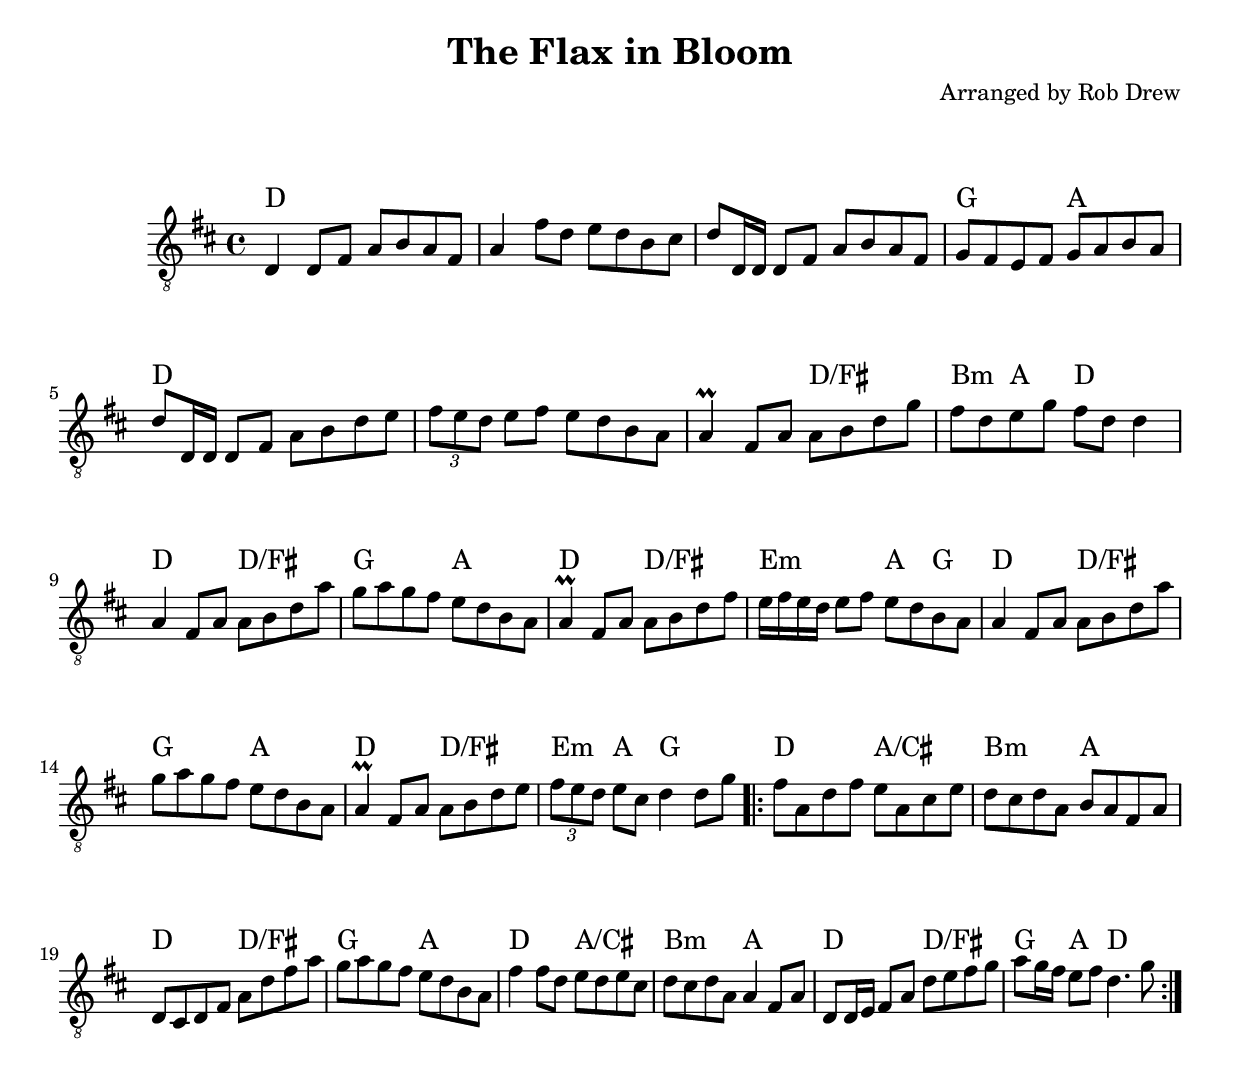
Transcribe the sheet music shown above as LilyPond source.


\version "2.18.2"
\header {
  title = "The Flax in Bloom"
  composer = "Arranged by Rob Drew"
}


\paper {

  markup-system-spacing #'basic-distance = #20
  system-system-spacing #'basic-distance = #18
}

melody = \relative c {
  \clef "treble_8"
  \key d \major
  \time 4/4


  d4 d8 fis  a b a fis |                   % 1
  a4 fis'8 d e d b cis |                   % 2
  d d,16 d d8 fis a b a fis |              % 3
  g fis e fis g a b a |                    % 4
  \break
  d d,16 d d8 fis a b d e |                % 5
  \tuplet 3/2 { fis e d } e fis e d b a  | % 6
  a4\prall fis8 a a b d g |                      % 7
  fis d e g fis d d4 |                     % 8
  \break
  a4 fis8 a a b d a'|                      % 9
  g a g fis e d b a|                       % 10
  a4\prall fis8 a a b d fis|                     % 11
  e16 fis e d e8 fis e d b a|              % 12
  a4 fis8 a a b d a'|                      % 13
  g a g fis e d b a|                       % 14
  a4\prall fis8 a a b d e|                       % 15
  \tuplet 3/2 { fis e d } e cis d4 d8 g|   % 16

  \repeat volta 2 {
    fis8  a, d fis e a, cis e  |           % 17
    d cis d a b a fis a  |                 % 18
    d, cis d fis a d fis a  |              % 19
    g a g fis e d b a |                    % 20
    fis'4 fis8 d e d e cis   |             % 21
    d cis d a a4 fis8 a |                  % 22
    d, d16 e fis8 a d e fis g |            % 23
    a g16 fis e8 fis d4. g8 |              % 24
  }
}

text = \lyricmode {
  %Ho -ly crap this works

}

harmonies = \chordmode {

\override ChordName.font-family = #'roman

d1        % 1
d         % 2
d         % 3
g2 a2     % 4
d1        % 5
d1        % 6
d2 d/fis  % 7
b4:m a d2 % 8
d2 d/fis % 9
g2 a2     % 10
d2 d/fis % 11
e2:m a4 g % 12
d2 d/fis % 
g2 a2     % 10
d2 d/fis % 11
e4:m a g2 % 12
d2 a/cis  % 14
b:m a     % 15
d d/fis   % 16
g a       % 17
d2 a/cis  % 14
b:m a     % 15
d d/fis   % 18
g4 a d2   % 19
}

\score {
  <<
    \new ChordNames {
      \set chordChanges = ##t
      \harmonies
    }
    \new Voice = "one" { 
      %\autoBeamOff 
      \melody 
    }
    \new Lyrics \lyricsto "one" \text
    %\new TabStaff {
      %\override Stem #'transparent = ##t
      %\override Beam #'transparent = ##t
      %\melody
      %}
    >>
    \layout { }
    \midi { }
  }

